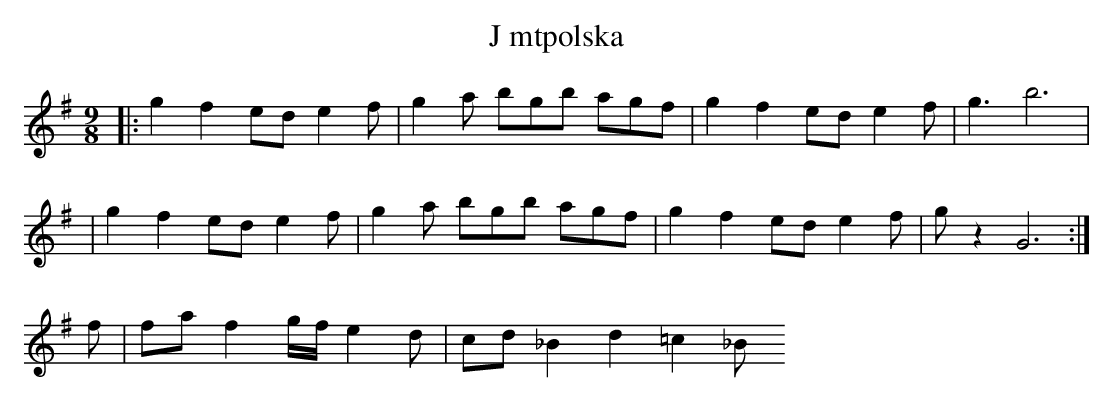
X:1
T:J mtpolska
M:9/8
L:1/8
K:G
|: g2 f2 ed e2f | g2a bgb agf | g2 f2 ed e2f | g3 b6 |
|g2 f2 ed e2f | g2a bgb agf | g2 f2 ed e2f | gz2 G6 :|
f |faf2g/f/e2d |#cd_B2d2=c2_B
